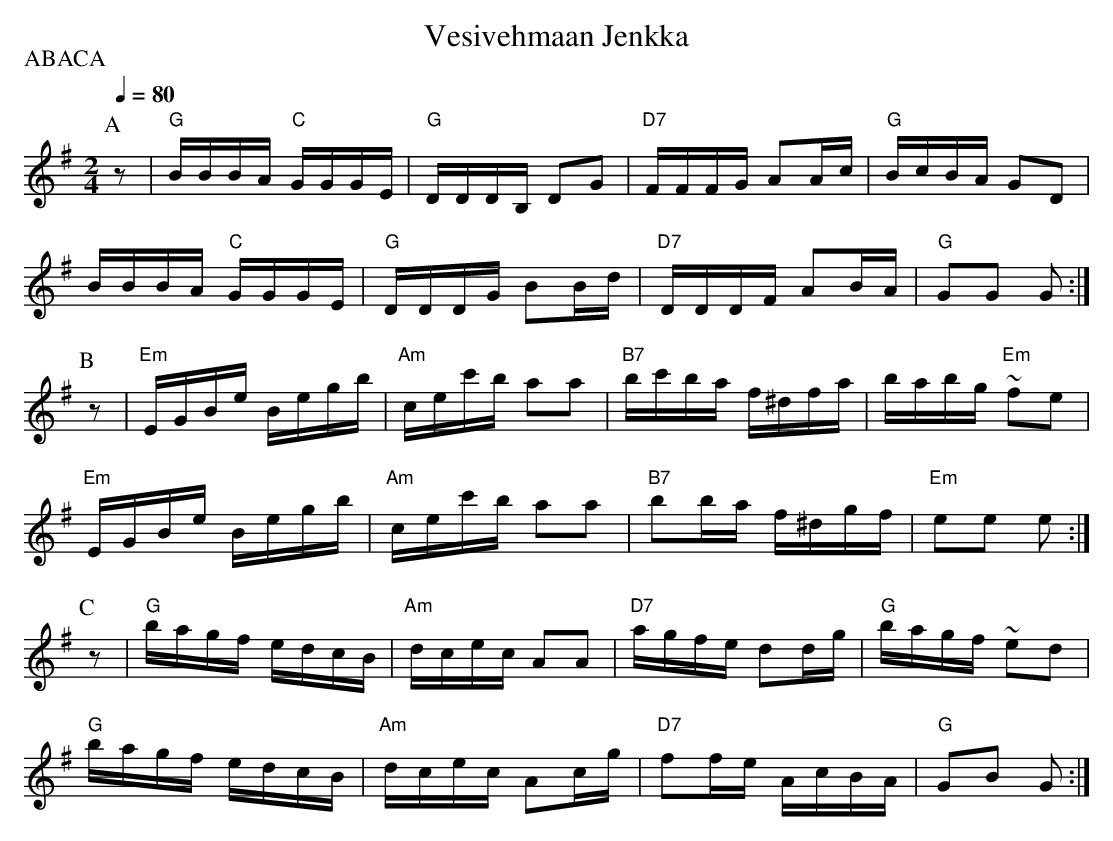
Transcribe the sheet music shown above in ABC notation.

X:1
T:Vesivehmaan Jenkka
M:2/4
L:1/16
Q:1/4=80
P:ABACA
K:G
P:A
z2|"G" BBBA "C"GGGE|"G" DDDB, D2G2|"D7"FFFG  A2Ac |"G" BcBA      G2D2|
       BBBA "C"GGGE|"G" DDDG  B2Bd|"D7"DDDF  A2BA |"G" G2G2      G2 :|
P:B
z2|"Em"EGBe    Begb|"Am"cec'b a2a2|"B7"bc'ba f^dfa|    babg "Em"~f2e2|
   "Em"EGBe    Begb|"Am"cec'b a2a2|"B7"b2ba  f^dgf|"Em"e2e2      e2 :|
P:C
z2|"G" bagf    edcB|"Am"dcec  A2A2|"D7"agfe  d2dg |"G"bagf      ~e2d2|
   "G" bagf    edcB|"Am"dcec  A2cg|"D7"f2fe  AcBA |"G"G2B2       G2 :|
